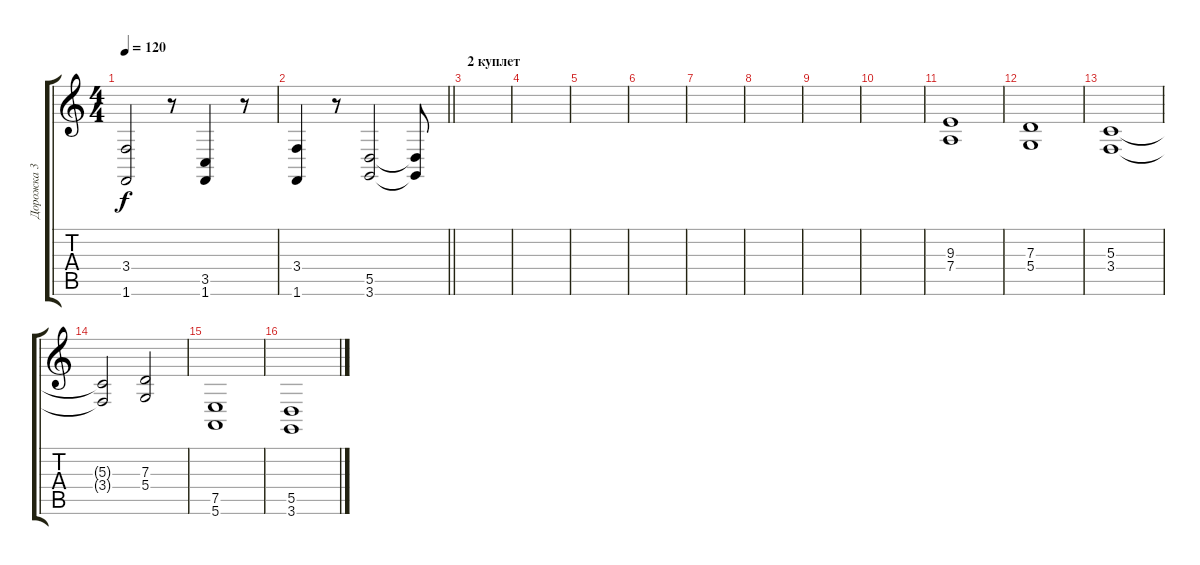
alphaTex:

\track ("Дорожка 3" "Дорожка 3") {instrument pad1newage}
\staff {score tabs}
\tuning (E4 B3 G3 D3 A2 E2) {hide}
\ts (4 4)
\tempo 120
\clef g2
\ks c
(3.4 1.6).2{dy f} r.8 (3.5 1.6).4 r.8 |
\barLineRight lightlight
(3.4 1.6).4 r.8 (5.5 3.6).2 (5.5{t} 3.6{t}).8 |
\section ("" "2 куплет")
|
|
|
|
|
|
|
|
(9.3 7.4).1{volume 7} |
(7.3 5.4).1 |
(5.3 3.4).1 |
(5.3{t} 3.4{t}).2 (7.3 5.4).2 |
(7.5 5.6).1 |
(5.5 3.6).1
